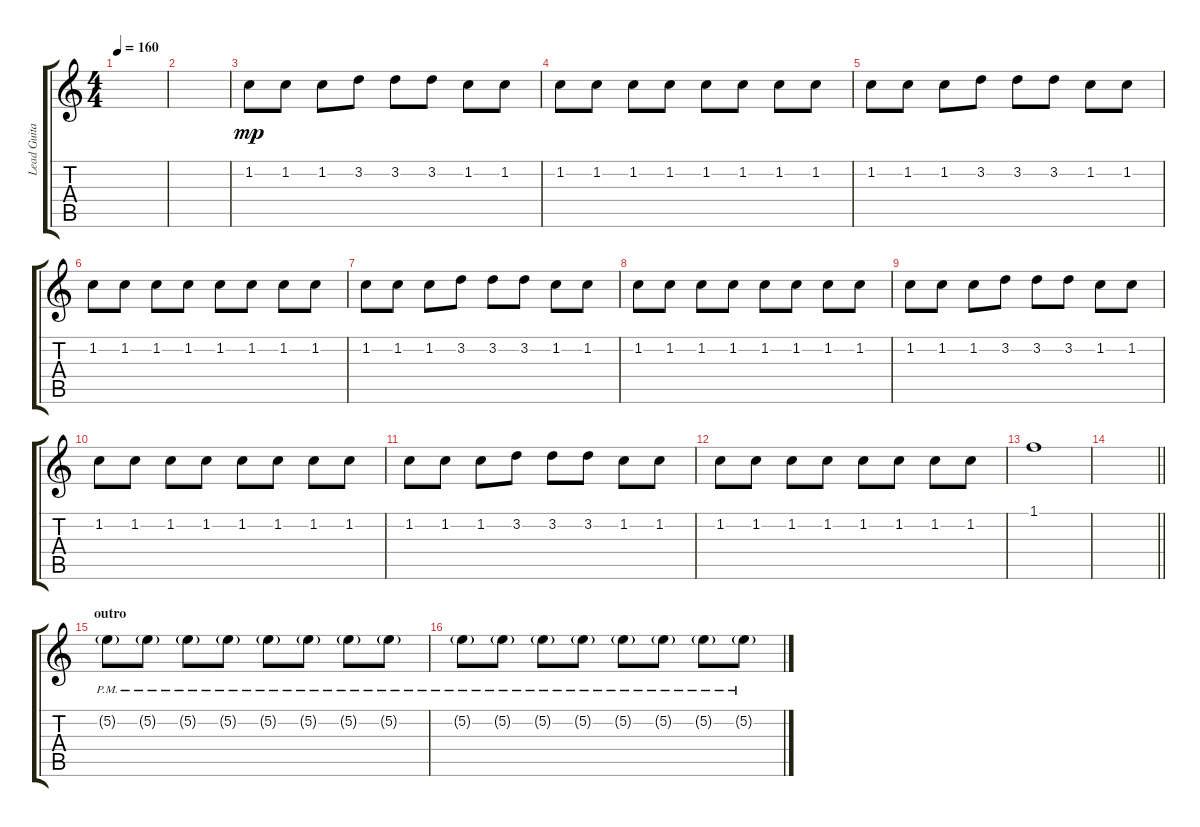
\track ("Lead Guitar & Extra Stuff" "Lead Guita") {instrument electricguitarclean}
\staff {score tabs}
\tuning (E4 B3 G3 D3 A2 E2) {hide}
\ts (4 4)
\tempo 160
\clef g2
\ks c
|
|
1.2.8{dy mp instrument distortionguitar} 1.2.8 1.2.8 3.2.8 3.2.8 3.2.8 1.2.8 1.2.8 |
1.2.8 1.2.8 1.2.8 1.2.8 1.2.8 1.2.8 1.2.8 1.2.8 |
1.2.8 1.2.8 1.2.8 3.2.8 3.2.8 3.2.8 1.2.8 1.2.8 |
1.2.8 1.2.8 1.2.8 1.2.8 1.2.8 1.2.8 1.2.8 1.2.8 |
1.2.8 1.2.8 1.2.8 3.2.8 3.2.8 3.2.8 1.2.8 1.2.8 |
1.2.8 1.2.8 1.2.8 1.2.8 1.2.8 1.2.8 1.2.8 1.2.8 |
1.2.8 1.2.8 1.2.8 3.2.8 3.2.8 3.2.8 1.2.8 1.2.8 |
1.2.8 1.2.8 1.2.8 1.2.8 1.2.8 1.2.8 1.2.8 1.2.8 |
1.2.8 1.2.8 1.2.8 3.2.8 3.2.8 3.2.8 1.2.8 1.2.8 |
1.2.8 1.2.8 1.2.8 1.2.8 1.2.8 1.2.8 1.2.8 1.2.8 |
1.1.1 |
\barLineRight lightlight
|
\section ("" "outro")
5.2{g pm}.8{instrument electricguitarclean} 5.2{g pm}.8 5.2{g pm}.8 5.2{g pm}.8 5.2{g pm}.8 5.2{g pm}.8 5.2{g pm}.8 5.2{g pm}.8 |
5.2{g pm}.8 5.2{g pm}.8 5.2{g pm}.8 5.2{g pm}.8 5.2{g pm}.8 5.2{g pm}.8 5.2{g pm}.8 5.2{g pm}.8
